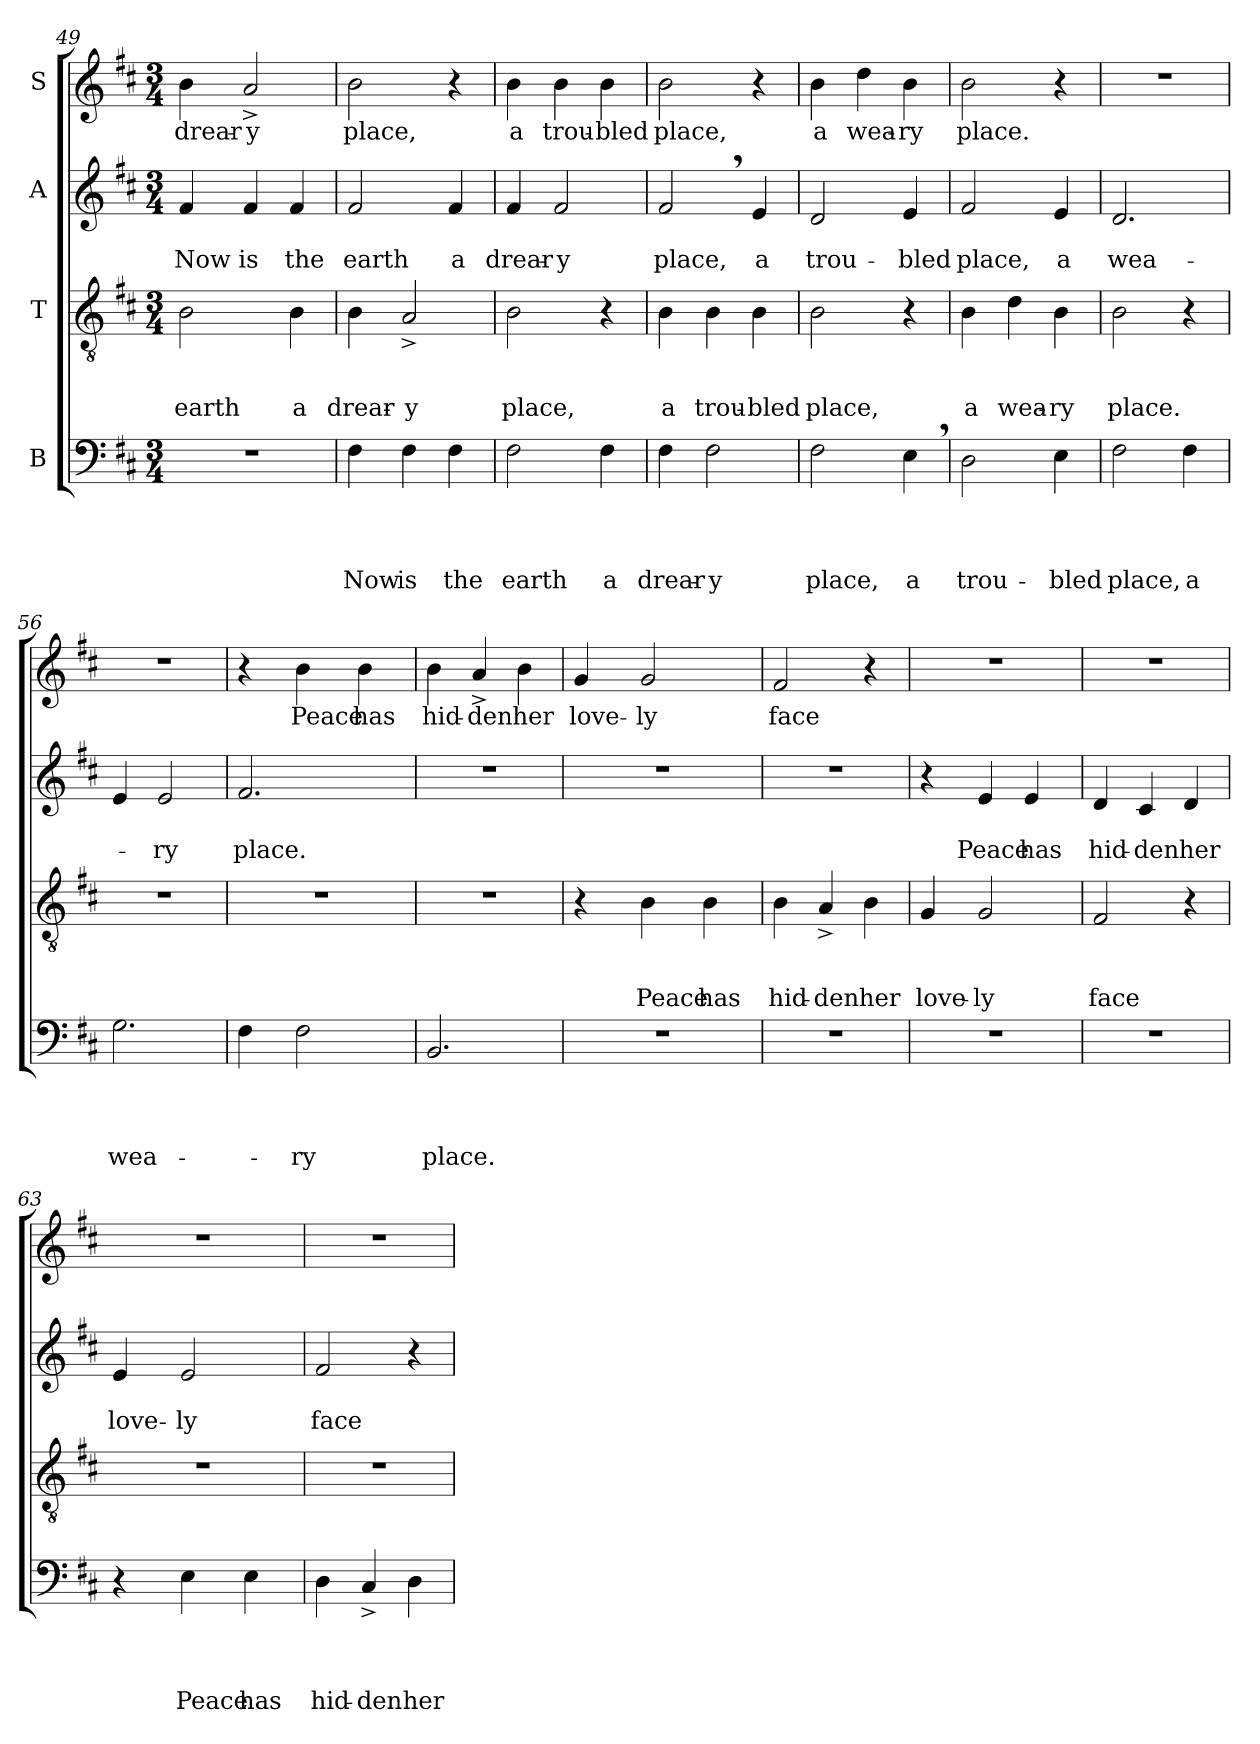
**kern	**text	**text	**text	**text	**kern	**text	**text	**text	**kern	**text	**text	**kern	**text
*part4	*part4	*part4	*part4	*part4	*part3	*part3	*part3	*part3	*part2	*part2	*part2	*part1	*part1
*staff4	*staff4	*staff4	*staff4	*staff4	*staff3	*staff3	*staff3	*staff3	*staff2	*staff2	*staff2	*staff1	*staff1
*I"B	*	*	*	*	*I"T	*	*	*	*I"A	*	*	*I"S	*
*clefF4	*	*	*	*	*clefGv2	*	*	*	*clefG2	*	*	*clefG2	*
*k[f#c#]	*	*	*	*	*k[f#c#]	*	*	*	*k[f#c#]	*	*	*k[f#c#]	*
*D:	*	*	*	*	*D:	*	*	*	*D:	*	*	*D:	*
*M3/4	*	*	*	*	*M3/4	*	*	*	*M3/4	*	*	*M3/4	*
=49	=49	=49	=49	=49	=49	=49	=49	=49	=49	=49	=49	=49	=49
!LO:N:vis=1	!	!	!	!	!	!	!	!LO:LY:b	!	!	!LO:LY:b	!	!LO:LY:b
2.r	.	.	.	.	2B\	.	.	earth	4f#/	.	Now	4b\	drear-
!	!	!	!	!	!	!	!	!	!	!	!LO:LY:b	!	!LO:LY:b
.	.	.	.	.	.	.	.	.	4f#/	.	is	2a^</	-y
!	!	!	!	!	!	!	!	!LO:LY:b:rj	!	!	!LO:LY:b	!	!
.	.	.	.	.	4B\	.	.	a	4f#/	.	the	.	.
=50	=50	=50	=50	=50	=50	=50	=50	=50	=50	=50	=50	=50	=50
!	!	!	!	!LO:LY:b	!	!	!	!LO:LY:b	!	!	!LO:LY:b	!	!LO:LY:b
4F#\	.	.	.	Now	4B\	.	.	drear-	2f#/	.	earth	2b\	place,
!	!	!	!	!LO:LY:b	!	!	!	!LO:LY:b	!	!	!	!	!
4F#\	.	.	.	is	2A^</	.	.	-y	.	.	.	.	.
!	!	!	!	!LO:LY:b	!	!	!	!	!	!	!LO:LY:b	!	!
4F#\	.	.	.	the	.	.	.	.	4f#/	.	a	4r	.
=51	=51	=51	=51	=51	=51	=51	=51	=51	=51	=51	=51	=51	=51
!	!	!	!	!LO:LY:b	!	!	!	!LO:LY:b	!	!	!LO:LY:b	!	!LO:LY:b:rj
2F#\	.	.	.	earth	2B\	.	.	place,	4f#/	.	drear-	4b\	a
!	!	!	!	!	!	!	!	!	!	!	!LO:LY:b	!	!LO:LY:b
.	.	.	.	.	.	.	.	.	2f#/	.	-y	4b\	trou-
!	!	!	!	!LO:LY:b	!	!	!	!	!	!	!	!	!LO:LY:b
4F#\	.	.	.	a	4r	.	.	.	.	.	.	4b\	-bled
=52	=52	=52	=52	=52	=52	=52	=52	=52	=52	=52	=52	=52	=52
!	!	!	!	!LO:LY:b	!	!	!	!LO:LY:b:rj	!	!	!LO:LY:b	!	!LO:LY:b
4F#\	.	.	.	drear-	4B\	.	.	a	2f#,>/	.	place,	2b\	place,
!	!	!	!	!LO:LY:b	!	!	!	!LO:LY:b	!	!	!	!	!
2F#\	.	.	.	-y	4B\	.	.	trou-	.	.	.	.	.
!	!	!	!	!	!	!	!	!LO:LY:b	!	!	!LO:LY:b	!	!
.	.	.	.	.	4B\	.	.	-bled	4e/	.	a	4r	.
=53	=53	=53	=53	=53	=53	=53	=53	=53	=53	=53	=53	=53	=53
!	!	!	!	!LO:LY:b	!	!	!	!LO:LY:b	!	!	!LO:LY:b	!	!LO:LY:b:rj
2F#\	.	.	.	place,	2B\	.	.	place,	2d/	.	trou-	4b\	a
!	!	!	!	!	!	!	!	!	!	!	!	!	!LO:LY:b
.	.	.	.	.	.	.	.	.	.	.	.	4dd\	wea-
!	!	!	!	!LO:LY:b:rj	!	!	!	!	!	!	!LO:LY:b	!	!LO:LY:b
4E,>\	.	.	.	a	4r	.	.	.	4e/	.	-bled	4b\	-ry
=54	=54	=54	=54	=54	=54	=54	=54	=54	=54	=54	=54	=54	=54
!	!	!	!	!LO:LY:b	!	!	!	!LO:LY:b:rj	!	!	!LO:LY:b	!	!LO:LY:b
2D\	.	.	.	trou-	4B\	.	.	a	2f#/	.	place,	2b\	place.
!	!	!	!	!	!	!	!	!LO:LY:b	!	!	!	!	!
.	.	.	.	.	4d\	.	.	wea-	.	.	.	.	.
!	!	!	!	!LO:LY:b	!	!	!	!LO:LY:b	!	!	!LO:LY:b	!	!
4E\	.	.	.	-bled	4B\	.	.	-ry	4e/	.	a	4r	.
=55	=55	=55	=55	=55	=55	=55	=55	=55	=55	=55	=55	=55	=55
!	!	!	!	!LO:LY:b	!	!	!	!LO:LY:b	!	!	!LO:LY:b	!LO:N:vis=1	!
2F#\	.	.	.	place,	2B\	.	.	place.	2.d/	.	wea-	2.r	.
!	!	!	!	!LO:LY:b	!	!	!	!	!	!	!	!	!
4F#\	.	.	.	a	4r	.	.	.	.	.	.	.	.
=56	=56	=56	=56	=56	=56	=56	=56	=56	=56	=56	=56	=56	=56
!	!	!	!	!LO:LY:b	!LO:N:vis=1	!	!	!	!	!	!	!LO:N:vis=1	!
2.G\	.	.	.	wea-	2.r	.	.	.	4e/	.	.	2.r	.
!	!	!	!	!	!	!	!	!	!	!	!LO:LY:b	!	!
.	.	.	.	.	.	.	.	.	2e/	.	-ry	.	.
=57	=57	=57	=57	=57	=57	=57	=57	=57	=57	=57	=57	=57	=57
!	!	!	!	!	!LO:N:vis=1	!	!	!	!	!	!LO:LY:b	!	!
*	*	*	*	*	*	*	*	*	*	*	*	*^	*
4F#\	.	.	.	.	2.r	.	.	.	2.f#/	.	place.	4r	8.ryy	.
.	.	.	.	.	.	.	.	.	.	.	.	.	2ryy	.
!	!	!	!	!LO:LY:b	!	!	!	!	!	!	!	!	!	!LO:LY:b
2F#\	.	.	.	-ry	.	.	.	.	.	.	.	4b\	.	Peace
!	!	!	!	!	!	!	!	!	!	!	!	!	!	!LO:LY:b
.	.	.	.	.	.	.	.	.	.	.	.	4b\	.	has
.	.	.	.	.	.	.	.	.	.	.	.	.	16ryy	.
!!LO:PB:g=z
=58	=58	=58	=58	=58	=58	=58	=58	=58	=58	=58	=58	=58	=58	=58
!	!	!	!	!LO:LY:b	!LO:N:vis=1	!	!	!	!LO:N:vis=1	!	!	!	!	!LO:LY:b
*	*	*	*	*	*	*	*	*	*	*	*	*v	*v	*
2.BB/	.	.	.	place.	2.r	.	.	.	2.r	.	.	4b\	hid-
!	!	!	!	!	!	!	!	!	!	!	!	!	!LO:LY:b
.	.	.	.	.	.	.	.	.	.	.	.	4a^</	-den
!	!	!	!	!	!	!	!	!	!	!	!	!	!LO:LY:b
.	.	.	.	.	.	.	.	.	.	.	.	4b\	her
=59	=59	=59	=59	=59	=59	=59	=59	=59	=59	=59	=59	=59	=59
!LO:N:vis=1	!	!	!	!	!	!	!	!	!LO:N:vis=1	!	!	!	!LO:LY:b
*	*	*	*	*	*^	*	*	*	*	*	*	*	*
2.r	.	.	.	.	4r	8ryy	.	.	.	2.r	.	.	4g/	love-
.	.	.	.	.	.	32ryy	.	.	.	.	.	.	.	.
.	.	.	.	.	.	2ryy	.	.	.	.	.	.	.	.
!	!	!	!	!	!	!	!	!	!LO:LY:b	!	!	!	!	!LO:LY:b
.	.	.	.	.	4B\	.	.	.	Peace	.	.	.	2g/	-ly
!	!	!	!	!	!	!	!	!	!LO:LY:b	!	!	!	!	!
.	.	.	.	.	4B\	.	.	.	has	.	.	.	.	.
.	.	.	.	.	.	16.ryy	.	.	.	.	.	.	.	.
=60	=60	=60	=60	=60	=60	=60	=60	=60	=60	=60	=60	=60	=60	=60
!LO:N:vis=1	!	!	!	!	!	!	!	!	!LO:LY:b	!LO:N:vis=1	!	!	!	!LO:LY:b
*	*	*	*	*	*v	*v	*	*	*	*	*	*	*	*
2.r	.	.	.	.	4B\	.	.	hid-	2.r	.	.	2f#/	face
!	!	!	!	!	!	!	!	!LO:LY:b	!	!	!	!	!
.	.	.	.	.	4A^</	.	.	-den	.	.	.	.	.
!	!	!	!	!	!	!	!	!LO:LY:b	!	!	!	!	!
.	.	.	.	.	4B\	.	.	her	.	.	.	4r	.
=61	=61	=61	=61	=61	=61	=61	=61	=61	=61	=61	=61	=61	=61
!LO:N:vis=1	!	!	!	!	!	!	!	!LO:LY:b	!	!	!	!LO:N:vis=1	!
*	*	*	*	*	*	*	*	*	*^	*	*	*	*
2.r	.	.	.	.	4G/	.	.	love-	4r	8.ryy	.	.	2.r	.
.	.	.	.	.	.	.	.	.	.	2ryy	.	.	.	.
!	!	!	!	!	!	!	!	!LO:LY:b	!	!	!	!LO:LY:b	!	!
.	.	.	.	.	2G/	.	.	-ly	4e/	.	.	Peace	.	.
!	!	!	!	!	!	!	!	!	!	!	!	!LO:LY:b	!	!
.	.	.	.	.	.	.	.	.	4e/	.	.	has	.	.
.	.	.	.	.	.	.	.	.	.	16ryy	.	.	.	.
=62	=62	=62	=62	=62	=62	=62	=62	=62	=62	=62	=62	=62	=62	=62
!LO:N:vis=1	!	!	!	!	!	!	!	!LO:LY:b	!	!	!	!LO:LY:b	!LO:N:vis=1	!
*	*	*	*	*	*	*	*	*	*v	*v	*	*	*	*
2.r	.	.	.	.	2F#/	.	.	face	4d/	.	hid-	2.r	.
!	!	!	!	!	!	!	!	!	!	!	!LO:LY:b	!	!
.	.	.	.	.	.	.	.	.	4c#/	.	-den	.	.
!	!	!	!	!	!	!	!	!	!	!	!LO:LY:b	!	!
.	.	.	.	.	4r	.	.	.	4d/	.	her	.	.
=63	=63	=63	=63	=63	=63	=63	=63	=63	=63	=63	=63	=63	=63
!	!	!	!	!	!LO:N:vis=1	!	!	!	!	!	!LO:LY:b	!LO:N:vis=1	!
*^	*	*	*	*	*	*	*	*	*	*	*	*	*
4r	8ryy	.	.	.	.	2.r	.	.	.	4e/	.	love-	2.r	.
.	32ryy	.	.	.	.	.	.	.	.	.	.	.	.	.
.	2ryy	.	.	.	.	.	.	.	.	.	.	.	.	.
!	!	!	!	!	!LO:LY:b	!	!	!	!	!	!	!LO:LY:b	!	!
4E\	.	.	.	.	Peace	.	.	.	.	2e/	.	-ly	.	.
!	!	!	!	!	!LO:LY:b	!	!	!	!	!	!	!	!	!
4E\	.	.	.	.	has	.	.	.	.	.	.	.	.	.
.	16.ryy	.	.	.	.	.	.	.	.	.	.	.	.	.
=64	=64	=64	=64	=64	=64	=64	=64	=64	=64	=64	=64	=64	=64	=64
!	!	!	!	!	!LO:LY:b	!LO:N:vis=1	!	!	!	!	!	!LO:LY:b	!LO:N:vis=1	!
*v	*v	*	*	*	*	*	*	*	*	*	*	*	*	*
4D\	.	.	.	hid-	2.r	.	.	.	2f#/	.	face	2.r	.
!	!	!	!	!LO:LY:b	!	!	!	!	!	!	!	!	!
4C#^</	.	.	.	-den	.	.	.	.	.	.	.	.	.
!	!	!	!	!LO:LY:b	!	!	!	!	!	!	!	!	!
4D\	.	.	.	her	.	.	.	.	4r	.	.	.	.
=	=	=	=	=	=	=	=	=	=	=	=	=	=
*-	*-	*-	*-	*-	*-	*-	*-	*-	*-	*-	*-	*-	*-
